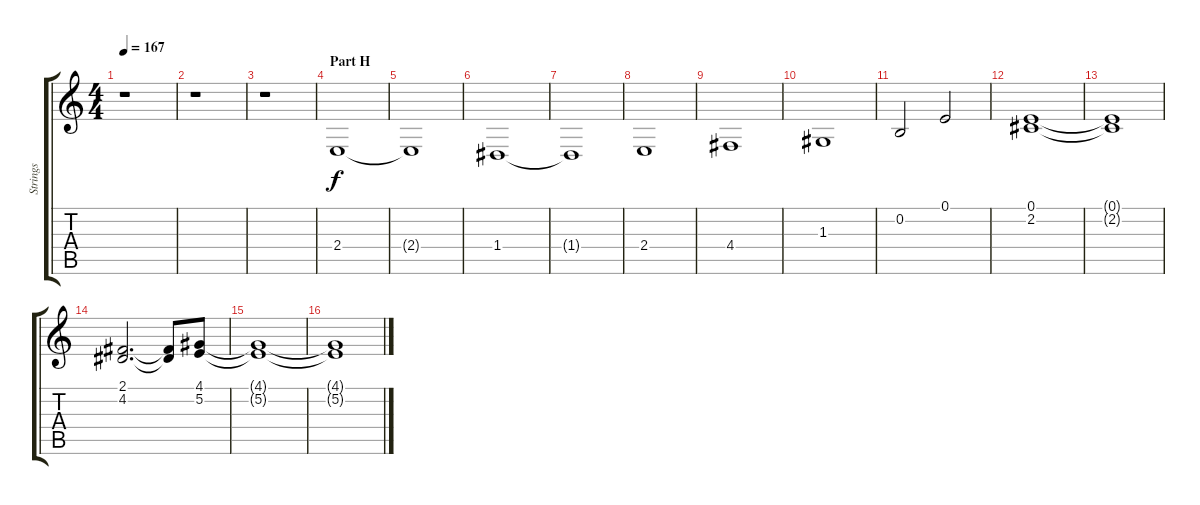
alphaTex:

\track ("Strings" "Strings") {mute instrument stringensemble1}
\staff {score tabs}
\tuning (E4 B3 G3 D3 A2 E2) {hide}
\ts (4 4)
\tempo 167
\clef g2
\ks c
r.1{dy f} |
r.1 |
r.1 |
\section ("" "Part H")
2.4.1 |
2.4{t}.1 |
1.4.1 |
1.4{t}.1 |
2.4.1 |
4.4.1 |
1.3.1 |
0.2.2 0.1.2 |
(0.1 2.2).1 |
(0.1{t} 2.2{t}).1 |
(2.1 4.2).2{d} (2.1{t} 4.2{t}).8 (4.1 5.2).8 |
(4.1{t} 5.2{t}).1 |
(4.1{t} 5.2{t}).1
